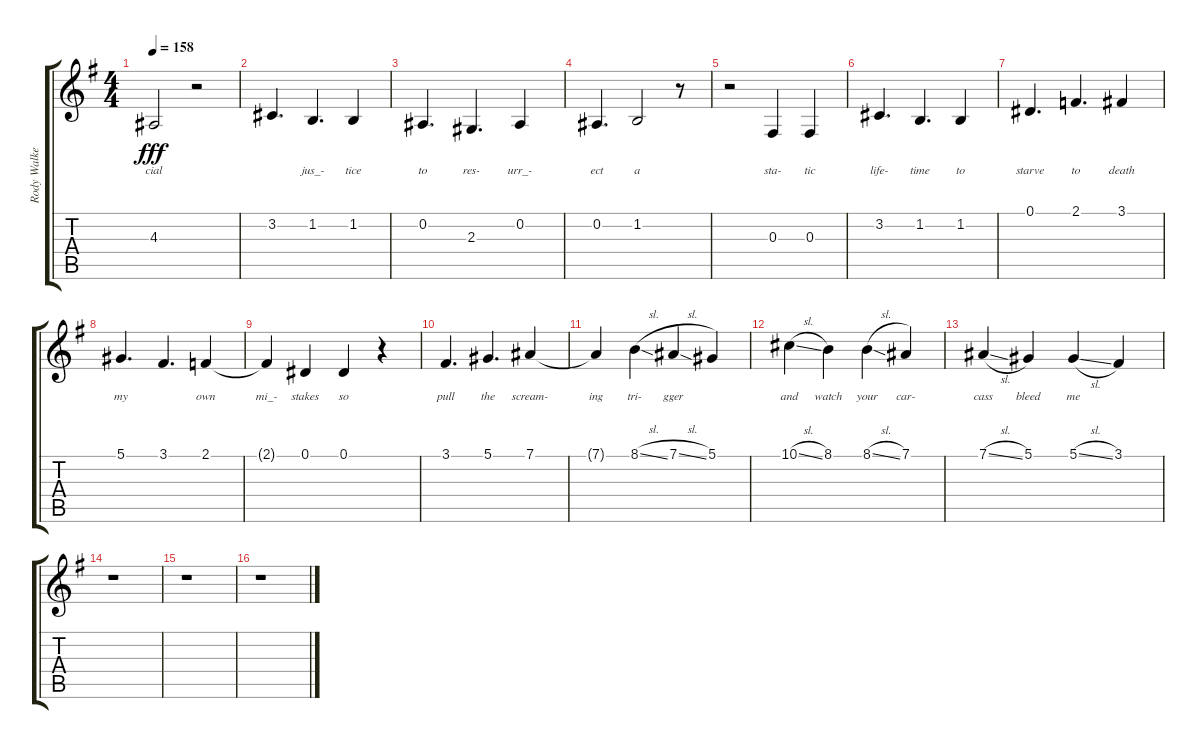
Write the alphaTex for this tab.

\track ("Rody Walker" "Rody Walke") {mute instrument lead2sawtooth}
\staff {score tabs}
\tuning (Eb4 Bb3 Gb3 Db3 Ab2 Eb2) {hide}
\ts (4 4)
\tempo 158
\clef g2
\ks g
4.3.2{lyrics (0 "cial") lyrics (1 "") lyrics (2 "") lyrics (3 "") lyrics (4 "") dy fff} r.2 |
3.2.4{d lyrics (0 "") lyrics (1 "") lyrics (2 "") lyrics (3 "") lyrics (4 "")} 1.2.4{d lyrics (0 "jus_-") lyrics (1 "") lyrics (2 "") lyrics (3 "") lyrics (4 "")} 1.2.4{lyrics (0 "tice") lyrics (1 "") lyrics (2 "") lyrics (3 "") lyrics (4 "")} |
0.2.4{d lyrics (0 "to") lyrics (1 "") lyrics (2 "") lyrics (3 "") lyrics (4 "")} 2.3.4{d lyrics (0 "res-") lyrics (1 "") lyrics (2 "") lyrics (3 "") lyrics (4 "")} 0.2.4{lyrics (0 "urr_-") lyrics (1 "") lyrics (2 "") lyrics (3 "") lyrics (4 "")} |
0.2.4{d lyrics (0 "ect") lyrics (1 "") lyrics (2 "") lyrics (3 "") lyrics (4 "")} 1.2.2{lyrics (0 "a") lyrics (1 "") lyrics (2 "") lyrics (3 "") lyrics (4 "")} r.8 |
r.2 0.3.4{lyrics (0 "sta-") lyrics (1 "") lyrics (2 "") lyrics (3 "") lyrics (4 "")} 0.3.4{lyrics (0 "tic") lyrics (1 "") lyrics (2 "") lyrics (3 "") lyrics (4 "")} |
3.2.4{d lyrics (0 "life-") lyrics (1 "") lyrics (2 "") lyrics (3 "") lyrics (4 "")} 1.2.4{d lyrics (0 "time") lyrics (1 "") lyrics (2 "") lyrics (3 "") lyrics (4 "")} 1.2.4{lyrics (0 "to") lyrics (1 "") lyrics (2 "") lyrics (3 "") lyrics (4 "")} |
0.1.4{d lyrics (0 "starve") lyrics (1 "") lyrics (2 "") lyrics (3 "") lyrics (4 "")} 2.1.4{d lyrics (0 "to") lyrics (1 "") lyrics (2 "") lyrics (3 "") lyrics (4 "")} 3.1.4{lyrics (0 "death") lyrics (1 "") lyrics (2 "") lyrics (3 "") lyrics (4 "")} |
5.1.4{d lyrics (0 "my") lyrics (1 "") lyrics (2 "") lyrics (3 "") lyrics (4 "")} 3.1.4{d lyrics (0 "") lyrics (1 "") lyrics (2 "") lyrics (3 "") lyrics (4 "")} 2.1.4{lyrics (0 "own") lyrics (1 "") lyrics (2 "") lyrics (3 "") lyrics (4 "")} |
2.1{t}.4{lyrics (0 "mi_-") lyrics (1 "") lyrics (2 "") lyrics (3 "") lyrics (4 "")} 0.1.4{lyrics (0 "stakes") lyrics (1 "") lyrics (2 "") lyrics (3 "") lyrics (4 "")} 0.1.4{lyrics (0 "so") lyrics (1 "") lyrics (2 "") lyrics (3 "") lyrics (4 "")} r.4 |
3.1.4{d lyrics (0 "pull") lyrics (1 "") lyrics (2 "") lyrics (3 "") lyrics (4 "")} 5.1.4{d lyrics (0 "the") lyrics (1 "") lyrics (2 "") lyrics (3 "") lyrics (4 "")} 7.1.4{lyrics (0 "scream-") lyrics (1 "") lyrics (2 "") lyrics (3 "") lyrics (4 "")} |
7.1{t}.4{lyrics (0 "ing") lyrics (1 "") lyrics (2 "") lyrics (3 "") lyrics (4 "")} 8.1{sl}.4{lyrics (0 "tri-") lyrics (1 "") lyrics (2 "") lyrics (3 "") lyrics (4 "")} 7.1{sl}.4{lyrics (0 "gger") lyrics (1 "") lyrics (2 "") lyrics (3 "") lyrics (4 "")} 5.1.4{lyrics (0 "") lyrics (1 "") lyrics (2 "") lyrics (3 "") lyrics (4 "")} |
10.1{sl}.4{lyrics (0 "and") lyrics (1 "") lyrics (2 "") lyrics (3 "") lyrics (4 "")} 8.1.4{lyrics (0 "watch") lyrics (1 "") lyrics (2 "") lyrics (3 "") lyrics (4 "")} 8.1{sl}.4{lyrics (0 "your") lyrics (1 "") lyrics (2 "") lyrics (3 "") lyrics (4 "")} 7.1.4{lyrics (0 "car-") lyrics (1 "") lyrics (2 "") lyrics (3 "") lyrics (4 "")} |
7.1{sl}.4{lyrics (0 "cass") lyrics (1 "") lyrics (2 "") lyrics (3 "") lyrics (4 "")} 5.1.4{lyrics (0 "bleed") lyrics (1 "") lyrics (2 "") lyrics (3 "") lyrics (4 "")} 5.1{sl}.4{lyrics (0 "me") lyrics (1 "") lyrics (2 "") lyrics (3 "") lyrics (4 "")} 3.1.4{lyrics (0 "") lyrics (1 "") lyrics (2 "") lyrics (3 "") lyrics (4 "")} |
r.1 |
r.1 |
r.1
